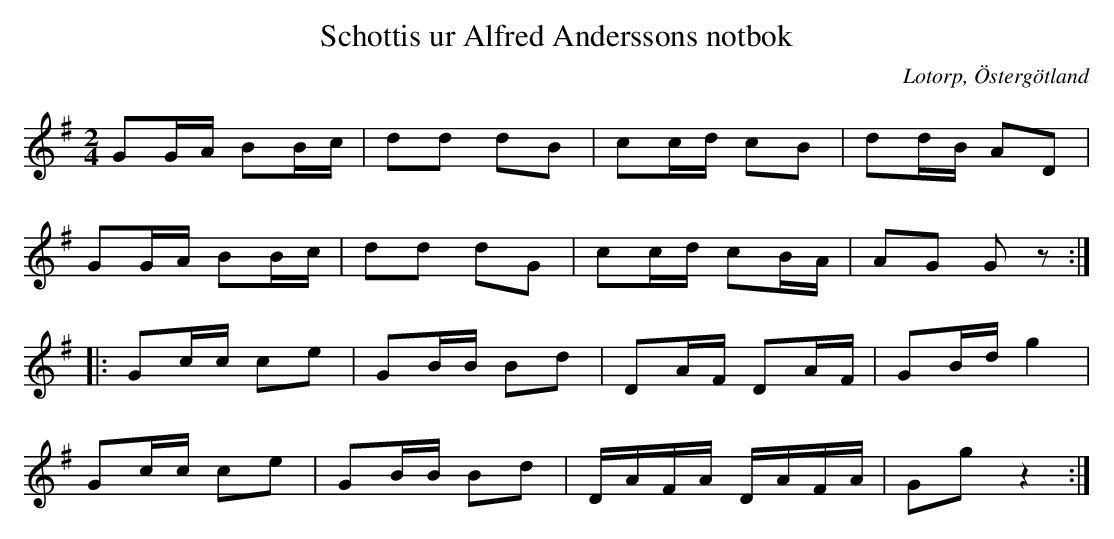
X:1
T:Schottis ur Alfred Anderssons notbok
O:Lotorp, Östergötland
L:1/16
M:2/4
K:G
G2GA B2Bc | d2d2 d2B2 | c2cd c2B2 | d2dB A2D2 |
G2GA B2Bc | d2d2 d2G2 | c2cd c2BA | A2G2 G2z2 ::
G2cc c2e2 | G2BB B2d2 | D2AF D2AF | G2Bd g4 |
G2cc c2e2 | G2BB B2d2 | DAFA DAFA | G2g2 z4 :|
